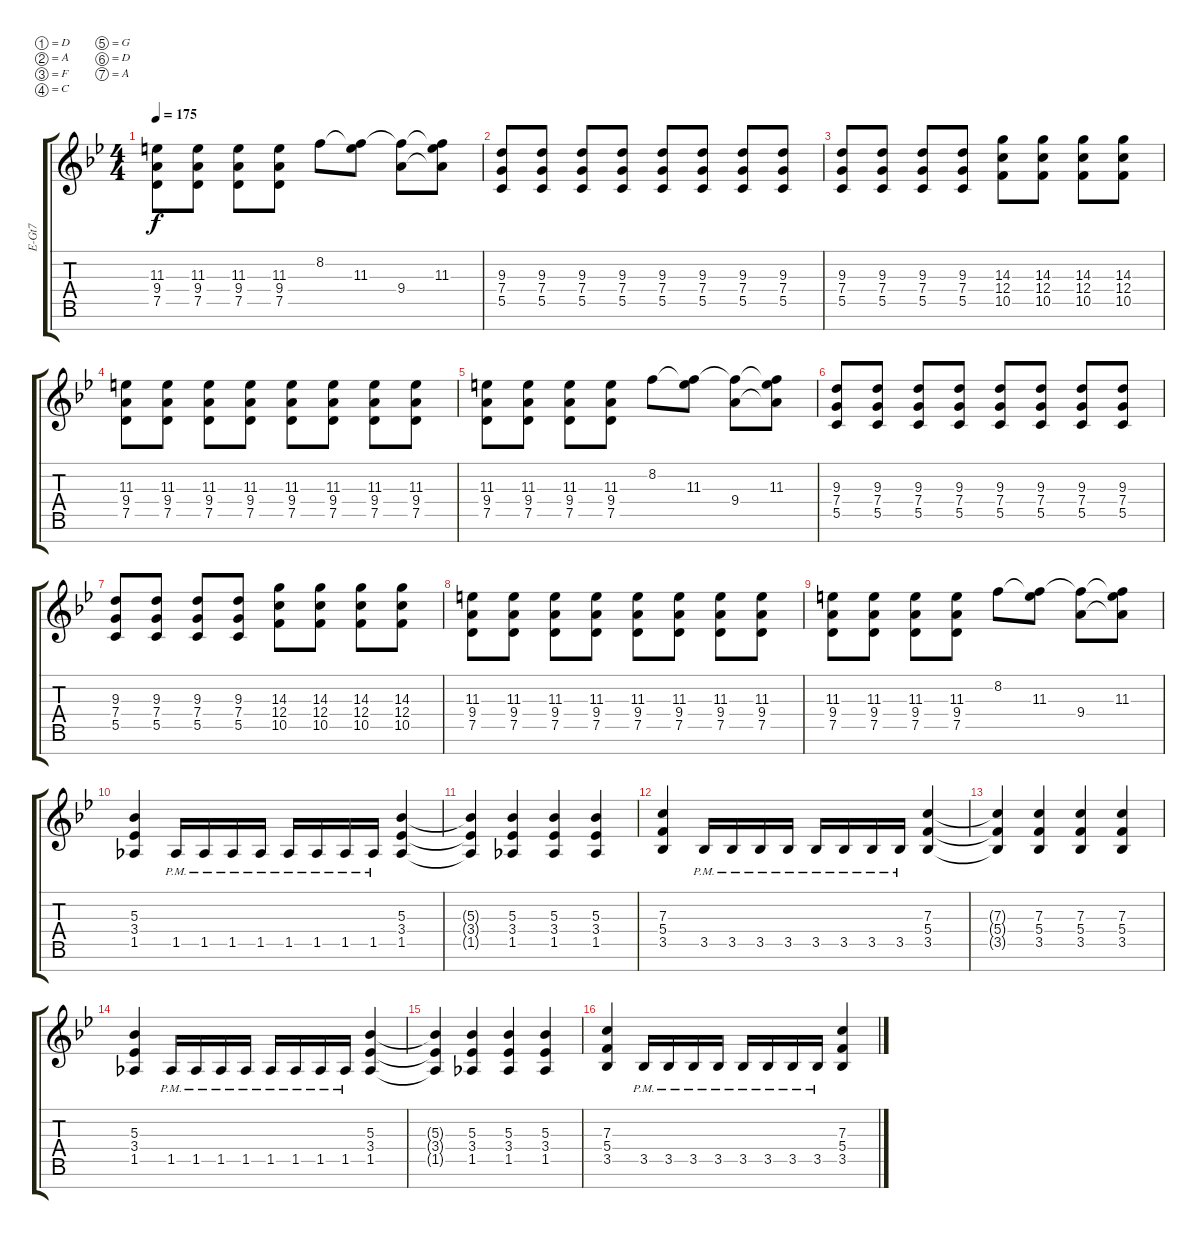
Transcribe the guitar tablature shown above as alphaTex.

\defaultSystemsLayout 4
\bracketExtendMode groupsimilarinstruments
\otherSystemsTrackNameOrientation horizontal
\track ("Electric Guitar" "E-Gt7") {instrument distortionguitar}
\staff {score tabs}
\tuning (D4 A3 F3 C3 G2 D2 A1)
\ts (4 4)
\tempo 175
\clef g2
\ks bb
(7.5{acc forcenatural} 9.4{acc forcenatural} 11.3{acc #}).8{dy f beam Down} (7.5{acc forcenatural} 9.4{acc forcenatural} 11.3{acc #}).8{beam Down} (7.5{acc forcenatural} 9.4{acc forcenatural} 11.3{acc #}).8{beam Down} (7.5{acc forcenatural} 9.4{acc forcenatural} 11.3{acc #}).8{beam Down} 8.2{acc forcenatural}.8{beam Down} (11.3{acc #} 8.2{t acc forcenatural}).8{beam Down} (9.4{acc forcenatural} 8.2{t acc forcenatural}).8{beam Down} (11.3{acc #} 8.2{t acc forcenatural} 9.4{t acc forcenatural}).8{beam Down} |
(5.5{acc forcenatural} 7.4{acc forcenatural} 9.3{acc forcenatural}).8{beam Up} (5.5{acc forcenatural} 7.4{acc forcenatural} 9.3{acc forcenatural}).8{beam Up} (5.5{acc forcenatural} 7.4{acc forcenatural} 9.3{acc forcenatural}).8{beam Up} (5.5{acc forcenatural} 7.4{acc forcenatural} 9.3{acc forcenatural}).8{beam Up} (5.5{acc forcenatural} 7.4{acc forcenatural} 9.3{acc forcenatural}).8{beam Up} (5.5{acc forcenatural} 7.4{acc forcenatural} 9.3{acc forcenatural}).8{beam Up} (5.5{acc forcenatural} 7.4{acc forcenatural} 9.3{acc forcenatural}).8{beam Up} (5.5{acc forcenatural} 7.4{acc forcenatural} 9.3{acc forcenatural}).8{beam Up} |
(5.5{acc forcenatural} 7.4{acc forcenatural} 9.3{acc forcenatural}).8{beam Up} (5.5{acc forcenatural} 7.4{acc forcenatural} 9.3{acc forcenatural}).8{beam Up} (5.5{acc forcenatural} 7.4{acc forcenatural} 9.3{acc forcenatural}).8{beam Up} (5.5{acc forcenatural} 7.4{acc forcenatural} 9.3{acc forcenatural}).8{beam Up} (10.5{acc forcenatural} 12.4{acc forcenatural} 14.3{acc forcenatural}).8{beam Down} (10.5{acc forcenatural} 12.4{acc forcenatural} 14.3{acc forcenatural}).8{beam Down} (10.5{acc forcenatural} 12.4{acc forcenatural} 14.3{acc forcenatural}).8{beam Down} (10.5{acc forcenatural} 12.4{acc forcenatural} 14.3{acc forcenatural}).8{beam Down} |
(7.5{acc forcenatural} 9.4{acc forcenatural} 11.3{acc #}).8{beam Down} (7.5{acc forcenatural} 9.4{acc forcenatural} 11.3{acc #}).8{beam Down} (7.5{acc forcenatural} 9.4{acc forcenatural} 11.3{acc #}).8{beam Down} (7.5{acc forcenatural} 9.4{acc forcenatural} 11.3{acc #}).8{beam Down} (7.5{acc forcenatural} 9.4{acc forcenatural} 11.3{acc #}).8{beam Down} (7.5{acc forcenatural} 9.4{acc forcenatural} 11.3{acc #}).8{beam Down} (7.5{acc forcenatural} 9.4{acc forcenatural} 11.3{acc #}).8{beam Down} (7.5{acc forcenatural} 9.4{acc forcenatural} 11.3{acc #}).8{beam Down} |
(7.5{acc forcenatural} 9.4{acc forcenatural} 11.3{acc #}).8{beam Down} (7.5{acc forcenatural} 9.4{acc forcenatural} 11.3{acc #}).8{beam Down} (7.5{acc forcenatural} 9.4{acc forcenatural} 11.3{acc #}).8{beam Down} (7.5{acc forcenatural} 9.4{acc forcenatural} 11.3{acc #}).8{beam Down} 8.2{acc forcenatural}.8{beam Down} (11.3{acc #} 8.2{t acc forcenatural}).8{beam Down} (9.4{acc forcenatural} 8.2{t acc forcenatural}).8{beam Down} (11.3{acc #} 8.2{t acc forcenatural} 9.4{t acc forcenatural}).8{beam Down} |
(5.5{acc forcenatural} 7.4{acc forcenatural} 9.3{acc forcenatural}).8{beam Up} (5.5{acc forcenatural} 7.4{acc forcenatural} 9.3{acc forcenatural}).8{beam Up} (5.5{acc forcenatural} 7.4{acc forcenatural} 9.3{acc forcenatural}).8{beam Up} (5.5{acc forcenatural} 7.4{acc forcenatural} 9.3{acc forcenatural}).8{beam Up} (5.5{acc forcenatural} 7.4{acc forcenatural} 9.3{acc forcenatural}).8{beam Up} (5.5{acc forcenatural} 7.4{acc forcenatural} 9.3{acc forcenatural}).8{beam Up} (5.5{acc forcenatural} 7.4{acc forcenatural} 9.3{acc forcenatural}).8{beam Up} (5.5{acc forcenatural} 7.4{acc forcenatural} 9.3{acc forcenatural}).8{beam Up} |
(5.5{acc forcenatural} 7.4{acc forcenatural} 9.3{acc forcenatural}).8{beam Up} (5.5{acc forcenatural} 7.4{acc forcenatural} 9.3{acc forcenatural}).8{beam Up} (5.5{acc forcenatural} 7.4{acc forcenatural} 9.3{acc forcenatural}).8{beam Up} (5.5{acc forcenatural} 7.4{acc forcenatural} 9.3{acc forcenatural}).8{beam Up} (10.5{acc forcenatural} 12.4{acc forcenatural} 14.3{acc forcenatural}).8{beam Down} (10.5{acc forcenatural} 12.4{acc forcenatural} 14.3{acc forcenatural}).8{beam Down} (10.5{acc forcenatural} 12.4{acc forcenatural} 14.3{acc forcenatural}).8{beam Down} (10.5{acc forcenatural} 12.4{acc forcenatural} 14.3{acc forcenatural}).8{beam Down} |
(7.5{acc forcenatural} 9.4{acc forcenatural} 11.3{acc #}).8{beam Down} (7.5{acc forcenatural} 9.4{acc forcenatural} 11.3{acc #}).8{beam Down} (7.5{acc forcenatural} 9.4{acc forcenatural} 11.3{acc #}).8{beam Down} (7.5{acc forcenatural} 9.4{acc forcenatural} 11.3{acc #}).8{beam Down} (7.5{acc forcenatural} 9.4{acc forcenatural} 11.3{acc #}).8{beam Down} (7.5{acc forcenatural} 9.4{acc forcenatural} 11.3{acc #}).8{beam Down} (7.5{acc forcenatural} 9.4{acc forcenatural} 11.3{acc #}).8{beam Down} (7.5{acc forcenatural} 9.4{acc forcenatural} 11.3{acc #}).8{beam Down} |
(7.5{acc forcenatural} 9.4{acc forcenatural} 11.3{acc #}).8{beam Down} (7.5{acc forcenatural} 9.4{acc forcenatural} 11.3{acc #}).8{beam Down} (7.5{acc forcenatural} 9.4{acc forcenatural} 11.3{acc #}).8{beam Down} (7.5{acc forcenatural} 9.4{acc forcenatural} 11.3{acc #}).8{beam Down} 8.2{acc forcenatural}.8{beam Down} (11.3{acc #} 8.2{t acc forcenatural}).8{beam Down} (9.4{acc forcenatural} 8.2{t acc forcenatural}).8{beam Down} (11.3{acc #} 8.2{t acc forcenatural} 9.4{t acc forcenatural}).8{beam Down} |
(1.5{acc b} 3.4{acc forcenatural} 5.3{acc forcenatural}).4{beam Up} 1.5{pm acc b}.16{beam Up} 1.5{pm acc b}.16{beam Up} 1.5{pm acc b}.16{beam Up} 1.5{pm acc b}.16{beam Up} 1.5{pm acc b}.16{beam Up} 1.5{pm acc b}.16{beam Up} 1.5{pm acc b}.16{beam Up} 1.5{pm acc b}.16{beam Up} (1.5{acc b} 3.4{acc forcenatural} 5.3{acc forcenatural}).4{beam Up} |
(1.5{t acc b} 3.4{t acc forcenatural} 5.3{t acc forcenatural}).4{beam Up} (1.5{acc b} 3.4{acc forcenatural} 5.3{acc forcenatural}).4{beam Up} (1.5{acc b} 3.4{acc forcenatural} 5.3{acc forcenatural}).4{beam Up} (1.5{acc b} 3.4{acc forcenatural} 5.3{acc forcenatural}).4{beam Up} |
(3.5{acc forcenatural} 5.4{acc forcenatural} 7.3{acc forcenatural}).4{beam Up} 3.5{pm acc forcenatural}.16{beam Up} 3.5{pm acc forcenatural}.16{beam Up} 3.5{pm acc forcenatural}.16{beam Up} 3.5{pm acc forcenatural}.16{beam Up} 3.5{pm acc forcenatural}.16{beam Up} 3.5{pm acc forcenatural}.16{beam Up} 3.5{pm acc forcenatural}.16{beam Up} 3.5{pm acc forcenatural}.16{beam Up} (3.5{acc forcenatural} 5.4{acc forcenatural} 7.3{acc forcenatural}).4{beam Up} |
(7.3{t acc forcenatural} 5.4{t acc forcenatural} 3.5{t acc forcenatural}).4{beam Up} (7.3{acc forcenatural} 5.4{acc forcenatural} 3.5{acc forcenatural}).4{beam Up} (7.3{acc forcenatural} 5.4{acc forcenatural} 3.5{acc forcenatural}).4{beam Up} (7.3{acc forcenatural} 5.4{acc forcenatural} 3.5{acc forcenatural}).4{beam Up} |
(1.5{acc b} 3.4{acc forcenatural} 5.3{acc forcenatural}).4{beam Up} 1.5{pm acc b}.16{beam Up} 1.5{pm acc b}.16{beam Up} 1.5{pm acc b}.16{beam Up} 1.5{pm acc b}.16{beam Up} 1.5{pm acc b}.16{beam Up} 1.5{pm acc b}.16{beam Up} 1.5{pm acc b}.16{beam Up} 1.5{pm acc b}.16{beam Up} (1.5{acc b} 3.4{acc forcenatural} 5.3{acc forcenatural}).4{beam Up} |
(1.5{t acc b} 3.4{t acc forcenatural} 5.3{t acc forcenatural}).4{beam Up} (1.5{acc b} 3.4{acc forcenatural} 5.3{acc forcenatural}).4{beam Up} (1.5{acc b} 3.4{acc forcenatural} 5.3{acc forcenatural}).4{beam Up} (1.5{acc b} 3.4{acc forcenatural} 5.3{acc forcenatural}).4{beam Up} |
(3.5{acc forcenatural} 5.4{acc forcenatural} 7.3{acc forcenatural}).4{beam Up} 3.5{pm acc forcenatural}.16{beam Up} 3.5{pm acc forcenatural}.16{beam Up} 3.5{pm acc forcenatural}.16{beam Up} 3.5{pm acc forcenatural}.16{beam Up} 3.5{pm acc forcenatural}.16{beam Up} 3.5{pm acc forcenatural}.16{beam Up} 3.5{pm acc forcenatural}.16{beam Up} 3.5{pm acc forcenatural}.16{beam Up} (3.5{acc forcenatural} 5.4{acc forcenatural} 7.3{acc forcenatural}).4{beam Up}
